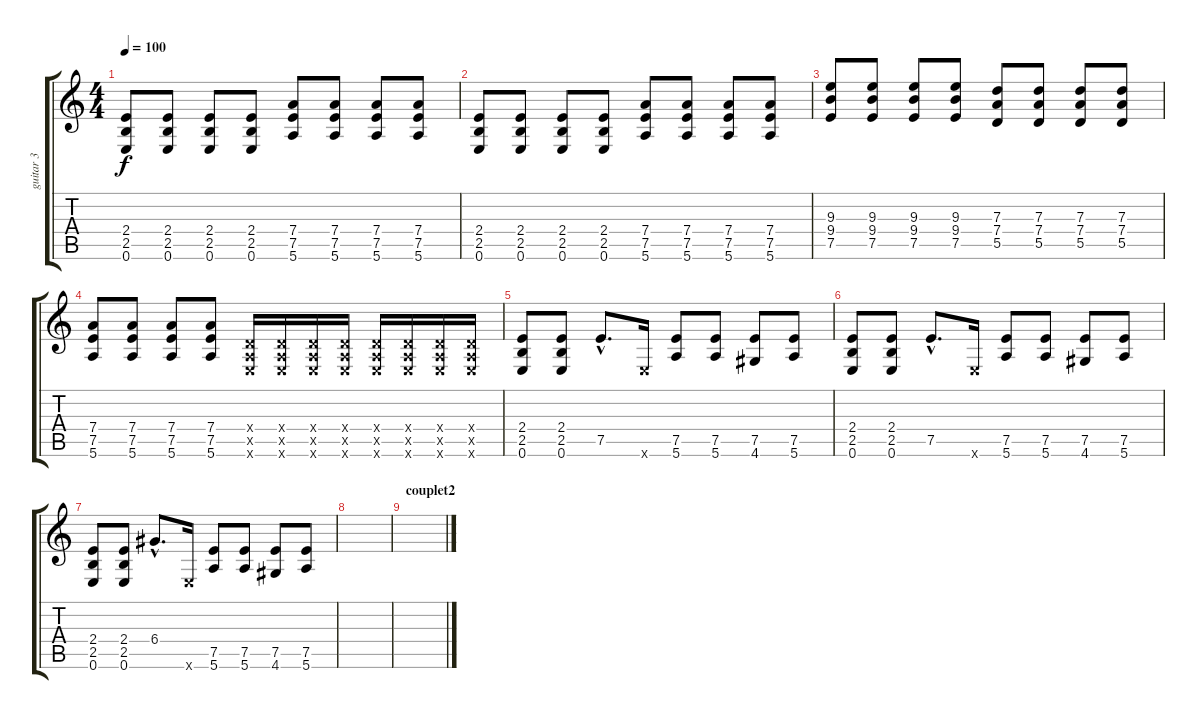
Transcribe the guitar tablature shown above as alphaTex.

\track ("guitar 3" "guitar 3") {instrument overdrivenguitar}
\staff {score tabs}
\tuning (E4 B3 G3 D3 A2 E2) {hide}
\ts (4 4)
\tempo 100
\clef g2
\ks c
(2.4 2.5 0.6).8{dy f} (2.4 2.5 0.6).8 (2.4 2.5 0.6).8 (2.4 2.5 0.6).8 (7.4 7.5 5.6).8 (7.4 7.5 5.6).8 (7.4 7.5 5.6).8 (7.4 7.5 5.6).8 |
(2.4 2.5 0.6).8 (2.4 2.5 0.6).8 (2.4 2.5 0.6).8 (2.4 2.5 0.6).8 (7.4 7.5 5.6).8 (7.4 7.5 5.6).8 (7.4 7.5 5.6).8 (7.4 7.5 5.6).8 |
(9.3 9.4 7.5).8 (9.3 9.4 7.5).8 (9.3 9.4 7.5).8 (9.3 9.4 7.5).8 (7.3 7.4 5.5).8 (7.3 7.4 5.5).8 (7.3 7.4 5.5).8 (7.3 7.4 5.5).8 |
(7.4 7.5 5.6).8 (7.4 7.5 5.6).8 (7.4 7.5 5.6).8 (7.4 7.5 5.6).8 (0.4{x} 0.5{x} 0.6{x}).16 (0.4{x} 0.5{x} 0.6{x}).16 (0.4{x} 0.5{x} 0.6{x}).16 (0.4{x} 0.5{x} 0.6{x}).16 (0.4{x} 0.5{x} 0.6{x}).16 (0.4{x} 0.5{x} 0.6{x}).16 (0.4{x} 0.5{x} 0.6{x}).16 (0.4{x} 0.5{x} 0.6{x}).16 |
(2.4 2.5 0.6).8 (2.4 2.5 0.6).8 7.5{hac}.8{d} 0.6{x}.16 (7.5 5.6).8 (7.5 5.6).8 (7.5 4.6).8 (7.5 5.6).8 |
(2.4 2.5 0.6).8 (2.4 2.5 0.6).8 7.5{hac}.8{d} 0.6{x}.16 (7.5 5.6).8 (7.5 5.6).8 (7.5 4.6).8 (7.5 5.6).8 |
(2.4 2.5 0.6).8 (2.4 2.5 0.6).8 6.4{hac}.8{d} 0.6{x}.16 (7.5 5.6).8 (7.5 5.6).8 (7.5 4.6).8 (7.5 5.6).8 |
|
\section ("" "couplet2")
